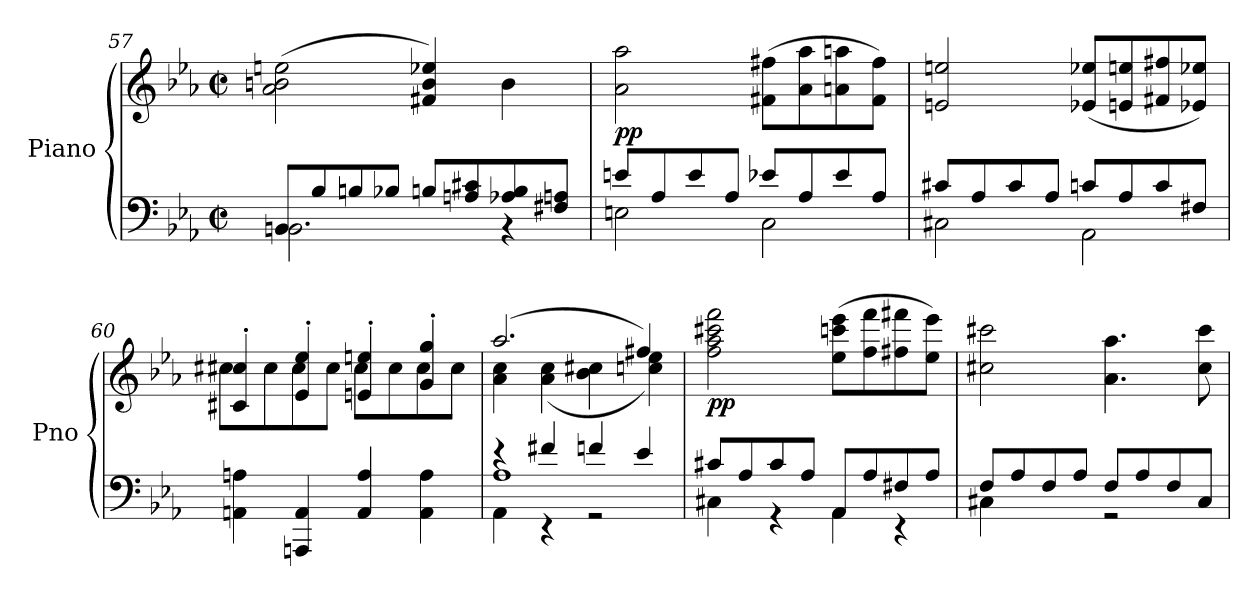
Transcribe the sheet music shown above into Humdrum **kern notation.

**kern	**kern	**dynam
*part1	*part1	*part1
*staff2	*staff1	*staff1/2
*I"Piano	*	*
*I'Pno	*	*
!!LO:LB:g=z
*clefF4	*clefG2	*
*k[b-e-a-]	*k[b-e-a-]	*
*M2/2	*M2/2	*
*met(c|)	*met(c|)	*
=57	=57	=57
!LO:N:head=open	!	!
*^	*	*
8BBn/L	2.BB\	(>2a-\ 2bn\ 2een\	.
8B-/	.	.	.
8Bn/	.	.	.
8B-X/J	.	.	.
8Bn/L	.	4f#X/ 4b/ 4ee-X/)	.
8An/ 8c#X/	.	.	.
8A-X/ 8B/	4rBB	4b\	.
8F#X/ 8An/J	.	.	.
!!LO:PB:g=z
=58	=58	=58	=58
!	!	!	!LO:DY:b
8en/L	2En\	2a-\ 2aa-\	pp
8A-/	.	.	.
8e/	.	.	.
8A-/J	.	.	.
8e-X/L	2C\	(>8f#X\ 8ff#X\L	.
8A-/	.	8a-\ 8aa-\	.
8e-/	.	8an\ 8aan\	.
8A-/J	.	8f#\ 8ff#\J)	.
=59	=59	=59	=59
8c#X/L	2C#X\	2en/ 2een/	.
8A-/	.	.	.
8c#/	.	.	.
8A-/J	.	.	.
8cn/L	2AA-\	(<8e-X/ 8ee-X/L	.
8A-/	.	8en/ 8een/	.
8c/	.	8f#X/ 8ff#X/	.
8F#X/J	.	8e-X/ 8ee-X/J)	.
*v	*v	*	*
=60	=60	=60
*	*^	*
4AAn\ 4An\	4c#X/' 4cc#X/'	8cc#\L	.
.	.	8cc#\	.
4AAAn/ 4AA/	4e-/' 4ee-/'	8cc#\	.
.	.	8cc#\J	.
4AA/ 4A/	4en/' 4een/'	8cc#\L	.
.	.	8cc#\	.
4AA\ 4A\	4g/' 4gg/'	8cc#\	.
.	.	8cc#\J	.
=61	=61	=61	=61
*	*MM110	*	*
*^	*	*	*
*	*^	*	*	*
4re	1A-	4AA-\	(>2.aa-/	4a-\ 4cc\	.
4f#X/	.	4rEE	.	(<4a-\ 4cc\	.
4fn/	.	2rGG	.	4b-\ 4cc#X\	.
4e-/	.	.	4ff#X/)	4ccn\ 4ee-\)	.
*v	*v	*v	*	*	*
*	*v	*v	*
!!LO:LB:g=z
=62	=62	=62
*	*MM120	*
*^	*^	*
!	!	!	!	!LO:DY:b
!	!	!	!	!LO:DY:n=1:b
*	*	*v	*v	*
8c#X/L	4C#X\	2ff\ 2aa-\ 2ccc#X\ 2fff\	p p
8A-/	.	.	.
8c#/	4rGG	.	.
8A-/J	.	.	.
8AA-/L	4AA-\	(>8ee-\ 8cccn\ 8eee-\L	.
8A-/	.	8ff\ 8fff\	.
8F#X/	4rEE	8ff#X\ 8fff#X\	.
8A-/J	.	8ee-\ 8eee-\J)	.
=63	=63	=63	=63
8F/L	4C#X\	2cc#X\ 2ccc#X\	.
8A-/	.	.	.
8F/	4ryy	.	.
8A-/J	.	.	.
8F/L	2rGG	4.a-\ 4.aa-\	.
8A-/	.	.	.
8F/	.	.	.
8C#/J	.	8cc#\ 8ccc#\	.
*v	*v	*	*
=	=	=
*-	*-	*-
